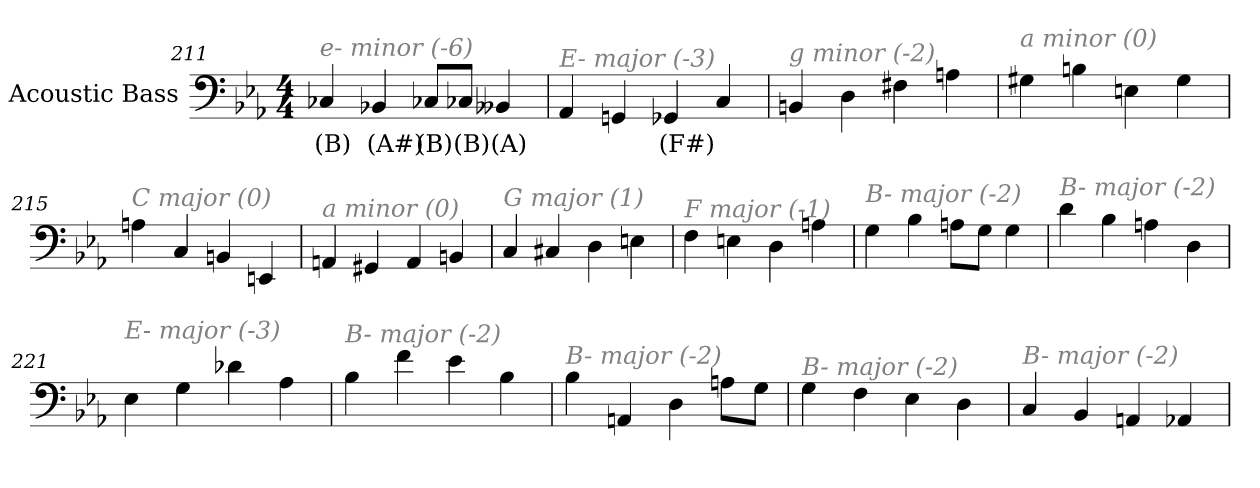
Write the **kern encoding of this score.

**kern	**text
*part1	*part1
*staff1	*staff1
*I"Acoustic Bass	*
*clefF4	*
*ITrd7c12	*
*k[b-e-a-]	*
*E-:	*
*M4/4	*
=211	=211
!LO:TX:i:color=#808080:t=e- minor (-6)	!
4CC-Xi	(B)
4BBB-Xi	(A#)
8CC-XiL	(B)
8CC-XiJ	(B)
4BBB--Xj	(A)
=212	=212
!LO:TX:i:color=#808080:t=E- major (-3)	!
4AAA-	.
4GGGn	.
4GGG-Xi	(F#)
4CC	.
=213	=213
!LO:TX:i:color=#808080:t=g minor (-2)	!
4BBBn	.
4DD	.
4FF#X	.
4AAn	.
=214	=214
!LO:TX:i:color=#808080:t=a minor (0)	!
4GG#X	.
4BBn	.
4EEn	.
4GG#	.
=215	=215
!LO:TX:i:color=#808080:t=C major (0)	!
4AAn	.
4CC	.
4BBBn	.
4EEEn	.
=216	=216
!LO:TX:i:color=#808080:t=a minor (0)	!
4AAAn	.
4GGG#X	.
4AAA	.
4BBBn	.
=217	=217
!LO:TX:i:color=#808080:t=G major (1)	!
4CC	.
4CC#X	.
4DD	.
4EEn	.
=218	=218
!LO:TX:i:color=#808080:t=F major (-1)	!
4FF	.
4EEn	.
4DD	.
4AAn	.
=219	=219
!LO:TX:i:color=#808080:t=B- major (-2)	!
4GG	.
4BB-	.
8AAnL	.
8GGJ	.
4GG	.
=220	=220
!LO:TX:i:color=#808080:t=B- major (-2)	!
4D	.
4BB-	.
4AAn	.
4DD	.
=221	=221
!LO:TX:i:color=#808080:t=E- major (-3)	!
4EE-	.
4GG	.
4D-X	.
4AA-	.
=222	=222
!LO:TX:i:color=#808080:t=B- major (-2)	!
4BB-	.
4F	.
4E-	.
4BB-	.
=223	=223
!LO:TX:i:color=#808080:t=B- major (-2)	!
4BB-	.
4AAAn	.
4DD	.
8AAnL	.
8GGJ	.
=224	=224
!LO:TX:i:color=#808080:t=B- major (-2)	!
4GG	.
4FF	.
4EE-	.
4DD	.
=225	=225
!LO:TX:i:color=#808080:t=B- major (-2)	!
4CC	.
4BBB-	.
4AAAn	.
4AAA-X	.
=	=
*-	*-
